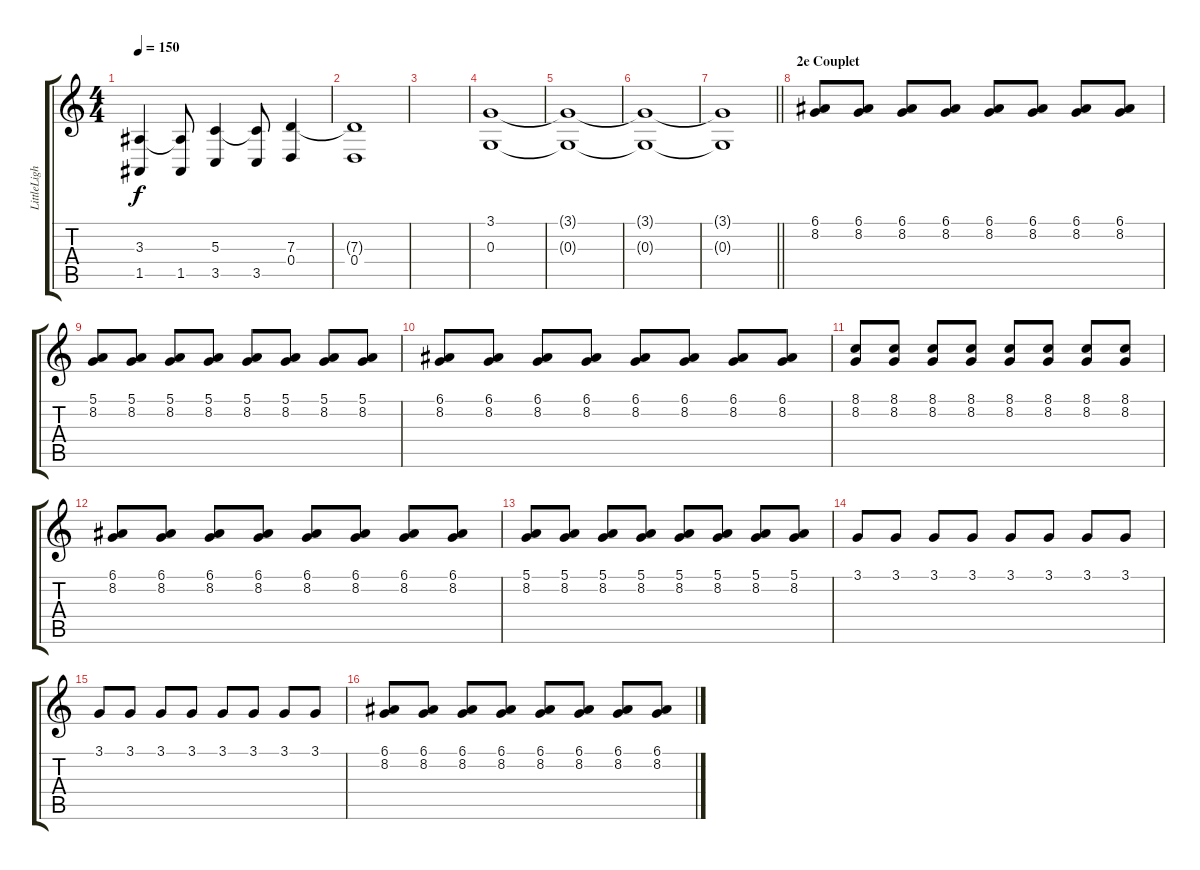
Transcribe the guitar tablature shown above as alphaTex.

\track ("LittleLight - Synthé" "LittleLigh") {instrument lead2sawtooth}
\staff {score tabs}
\tuning (E4 B3 G3 D3 A2 E2) {hide}
\ts (4 4)
\tempo 150
\clef g2
\ks c
(3.3 1.5).4{dy f} (3.3{t} 1.5).8 (5.3 3.5).4 (5.3{t} 3.5).8 (7.3 0.4).4 |
(7.3{t} 0.4).1 |
|
(3.1 0.3).1 |
(3.1{t} 0.3{t}).1 |
(3.1{t} 0.3{t}).1 |
\barLineRight lightlight
(3.1{t} 0.3{t}).1 |
\section ("" "2e Couplet")
(6.1 8.2).8 (6.1 8.2).8 (6.1 8.2).8 (6.1 8.2).8 (6.1 8.2).8 (6.1 8.2).8 (6.1 8.2).8 (6.1 8.2).8 |
(5.1 8.2).8 (5.1 8.2).8 (5.1 8.2).8 (5.1 8.2).8 (5.1 8.2).8 (5.1 8.2).8 (5.1 8.2).8 (5.1 8.2).8 |
(6.1 8.2).8 (6.1 8.2).8 (6.1 8.2).8 (6.1 8.2).8 (6.1 8.2).8 (6.1 8.2).8 (6.1 8.2).8 (6.1 8.2).8 |
(8.1 8.2).8 (8.1 8.2).8 (8.1 8.2).8 (8.1 8.2).8 (8.1 8.2).8 (8.1 8.2).8 (8.1 8.2).8 (8.1 8.2).8 |
(6.1 8.2).8 (6.1 8.2).8 (6.1 8.2).8 (6.1 8.2).8 (6.1 8.2).8 (6.1 8.2).8 (6.1 8.2).8 (6.1 8.2).8 |
(5.1 8.2).8 (5.1 8.2).8 (5.1 8.2).8 (5.1 8.2).8 (5.1 8.2).8 (5.1 8.2).8 (5.1 8.2).8 (5.1 8.2).8 |
3.1.8 3.1.8 3.1.8 3.1.8 3.1.8 3.1.8 3.1.8 3.1.8 |
3.1.8 3.1.8 3.1.8 3.1.8 3.1.8 3.1.8 3.1.8 3.1.8 |
(6.1 8.2).8 (6.1 8.2).8 (6.1 8.2).8 (6.1 8.2).8 (6.1 8.2).8 (6.1 8.2).8 (6.1 8.2).8 (6.1 8.2).8
